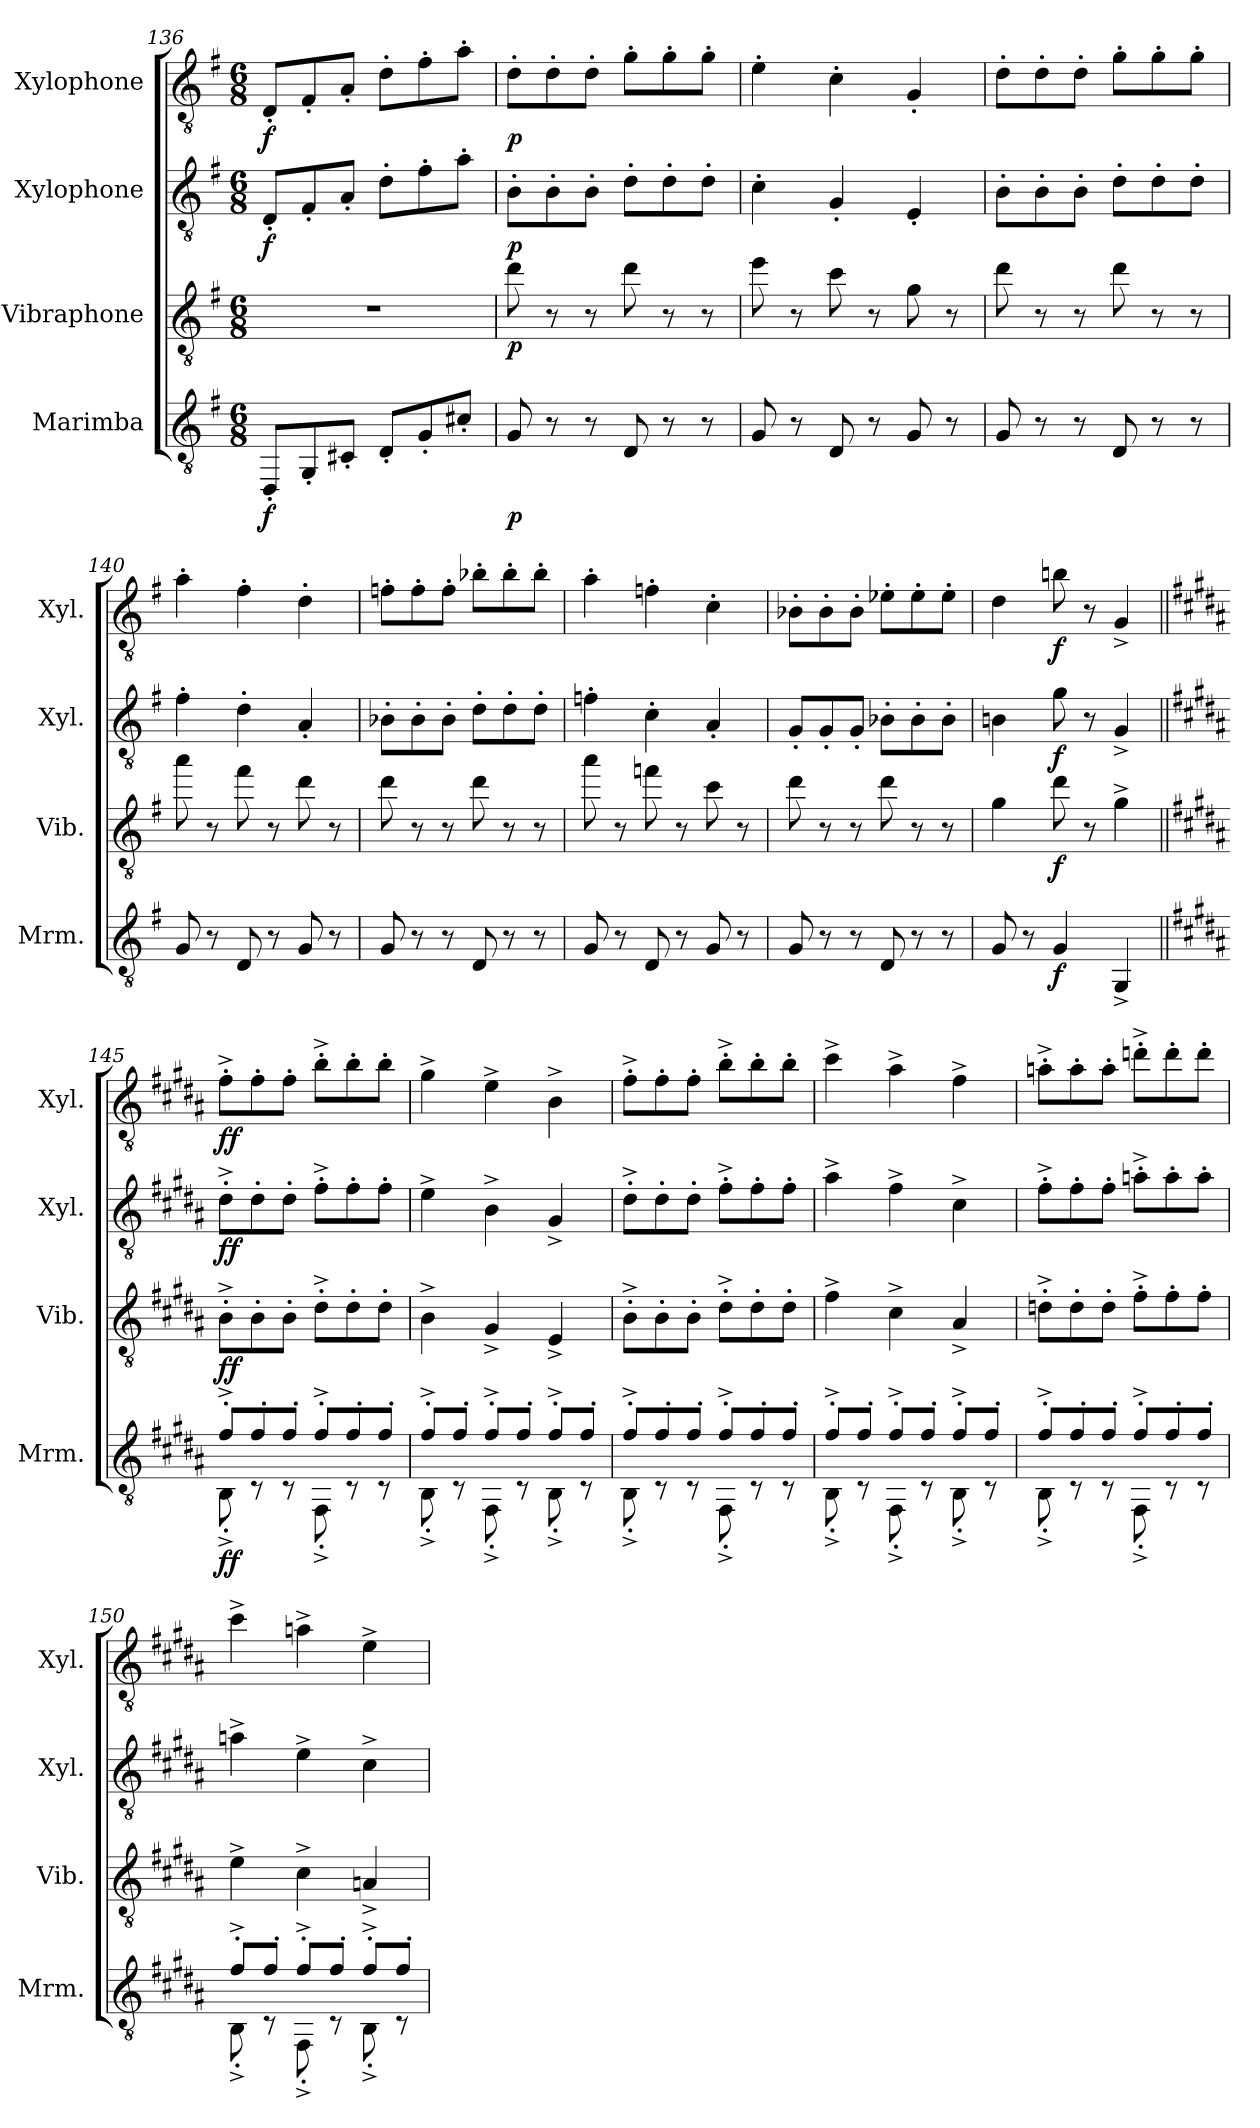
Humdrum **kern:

**kern	**dynam	**kern	**dynam	**kern	**dynam	**kern	**dynam
*part4	*part4	*part3	*part3	*part2	*part2	*part1	*part1
*staff4	*staff4	*staff3	*staff3	*staff2	*staff2	*staff1	*staff1
*I"Marimba	*	*I"Vibraphone	*	*I"Xylophone	*	*I"Xylophone	*
*I'Mrm.	*	*I'Vib.	*	*I'Xyl.	*	*I'Xyl.	*
!!LO:PB:g=z
*clefGv2	*	*clefGv2	*	*clefGv2	*	*clefGv2	*
*k[f#]	*	*k[f#]	*	*k[f#]	*	*k[f#]	*
*G:	*	*G:	*	*G:	*	*G:	*
*M6/8	*	*M6/8	*	*M6/8	*	*M6/8	*
=136	=136	=136	=136	=136	=136	=136	=136
!	!LO:DY:b	!	!	!	!LO:DY:b	!	!LO:DY:b
8DD'/L	f	2.r	.	8D'/L	f	8D'/L	f
8GG'/	.	.	.	8F#'/	.	8F#'/	.
8C#X'/J	.	.	.	8A'/J	.	8A'/J	.
8D'/L	.	.	.	8d'\L	.	8d'\L	.
8G'/	.	.	.	8f#'\	.	8f#'\	.
8c#X'/J	.	.	.	8a'\J	.	8a'\J	.
=137	=137	=137	=137	=137	=137	=137	=137
!	!LO:DY:b	!	!LO:DY:b	!	!LO:DY:b	!	!LO:DY:b
8G/	p	8dd\	p	8B'\L	p	8d'\L	p
8r	.	8r	.	8B'\	.	8d'\	.
8r	.	8r	.	8B'\J	.	8d'\J	.
8D/	.	8dd\	.	8d'\L	.	8g'\L	.
8r	.	8r	.	8d'\	.	8g'\	.
8r	.	8r	.	8d'\J	.	8g'\J	.
=138	=138	=138	=138	=138	=138	=138	=138
8G/	.	8ee\	.	4c'\	.	4e'\	.
8r	.	8r	.	.	.	.	.
8D/	.	8cc\	.	4G'/	.	4c'\	.
8r	.	8r	.	.	.	.	.
8G/	.	8g\	.	4E'/	.	4G'/	.
8r	.	8r	.	.	.	.	.
=139	=139	=139	=139	=139	=139	=139	=139
8G/	.	8dd\	.	8B'\L	.	8d'\L	.
8r	.	8r	.	8B'\	.	8d'\	.
8r	.	8r	.	8B'\J	.	8d'\J	.
8D/	.	8dd\	.	8d'\L	.	8g'\L	.
8r	.	8r	.	8d'\	.	8g'\	.
8r	.	8r	.	8d'\J	.	8g'\J	.
=140	=140	=140	=140	=140	=140	=140	=140
8G/	.	8aa\	.	4f#'\	.	4a'\	.
8r	.	8r	.	.	.	.	.
8D/	.	8ff#\	.	4d'\	.	4f#'\	.
8r	.	8r	.	.	.	.	.
8G/	.	8dd\	.	4A'/	.	4d'\	.
8r	.	8r	.	.	.	.	.
!!LO:PB:g=z
=141	=141	=141	=141	=141	=141	=141	=141
8G/	.	8dd\	.	8B-X'\L	.	8fn'\L	.
8r	.	8r	.	8B-'\	.	8f'\	.
8r	.	8r	.	8B-'\J	.	8f'\J	.
8D/	.	8dd\	.	8d'\L	.	8b-X'\L	.
8r	.	8r	.	8d'\	.	8b-'\	.
8r	.	8r	.	8d'\J	.	8b-'\J	.
=142	=142	=142	=142	=142	=142	=142	=142
8G/	.	8aa\	.	4fn'\	.	4a'\	.
8r	.	8r	.	.	.	.	.
8D/	.	8ffn\	.	4c'\	.	4fn'\	.
8r	.	8r	.	.	.	.	.
8G/	.	8cc\	.	4A'/	.	4c'\	.
8r	.	8r	.	.	.	.	.
!!LO:PB:g=z
=143	=143	=143	=143	=143	=143	=143	=143
8G/	.	8dd\	.	8G'/L	.	8B-X'\L	.
8r	.	8r	.	8G'/	.	8B-'\	.
8r	.	8r	.	8G'/J	.	8B-'\J	.
8D/	.	8dd\	.	8B-X'\L	.	8e-X'\L	.
8r	.	8r	.	8B-'\	.	8e-'\	.
8r	.	8r	.	8B-'\J	.	8e-'\J	.
=144	=144	=144	=144	=144	=144	=144	=144
8G/	.	4g\	.	4Bn\	.	4d\	.
8r	.	.	.	.	.	.	.
!	!LO:DY:b	!	!LO:DY:b	!	!LO:DY:b	!	!LO:DY:b
4G/	f	8dd\	f	8g\	f	8bn\	f
.	.	8r	.	8r	.	8r	.
4GG^/	.	4g^\	.	4G^/	.	4G^/	.
=145||	=145||	=145||	=145||	=145||	=145||	=145||	=145||
*k[f#c#g#d#a#]	*	*k[f#c#g#d#a#]	*	*k[f#c#g#d#a#]	*	*k[f#c#g#d#a#]	*
*B:	*	*B:	*	*B:	*	*B:	*
*^	*	*	*	*	*	*	*
!	!	!LO:DY:b	!	!LO:DY:b	!	!LO:DY:b	!	!LO:DY:b
8f#^'/L	8BB'^\	ff	8B'^\L	ff	8d#'^\L	ff	8f#'^\L	ff
8f#'/	8rC	.	8B'\	.	8d#'\	.	8f#'\	.
8f#'/J	8rC	.	8B'\J	.	8d#'\J	.	8f#'\J	.
8f#^'/L	8FF#'^\	.	8d#'^\L	.	8f#'^\L	.	8b'^\L	.
8f#'/	8rC	.	8d#'\	.	8f#'\	.	8b'\	.
8f#'/J	8rC	.	8d#'\J	.	8f#'\J	.	8b'\J	.
!!LO:PB:g=z
=146	=146	=146	=146	=146	=146	=146	=146	=146
8f#^'/L	8BB'^\	.	4B^\	.	4e^\	.	4g#^\	.
8f#'/J	8rC	.	.	.	.	.	.	.
8f#^'/L	8FF#'^\	.	4G#^/	.	4B^\	.	4e^\	.
8f#'/J	8rC	.	.	.	.	.	.	.
8f#^'/L	8BB'^\	.	4E^/	.	4G#^/	.	4B^\	.
8f#'/J	8rC	.	.	.	.	.	.	.
=147	=147	=147	=147	=147	=147	=147	=147	=147
8f#^'/L	8BB'^\	.	8B'^\L	.	8d#'^\L	.	8f#'^\L	.
8f#'/	8rC	.	8B'\	.	8d#'\	.	8f#'\	.
8f#'/J	8rC	.	8B'\J	.	8d#'\J	.	8f#'\J	.
8f#^'/L	8FF#'^\	.	8d#'^\L	.	8f#'^\L	.	8b'^\L	.
8f#'/	8rC	.	8d#'\	.	8f#'\	.	8b'\	.
8f#'/J	8rC	.	8d#'\J	.	8f#'\J	.	8b'\J	.
=148	=148	=148	=148	=148	=148	=148	=148	=148
8f#^'/L	8BB'^\	.	4f#^\	.	4a#^\	.	4cc#^\	.
8f#'/J	8rC	.	.	.	.	.	.	.
8f#^'/L	8FF#'^\	.	4c#^\	.	4f#^\	.	4a#^\	.
8f#'/J	8rC	.	.	.	.	.	.	.
8f#^'/L	8BB'^\	.	4A#^/	.	4c#^\	.	4f#^\	.
8f#'/J	8rC	.	.	.	.	.	.	.
!!LO:LB:g=z
=149	=149	=149	=149	=149	=149	=149	=149	=149
8f#^'/L	8BB'^\	.	8dn'^\L	.	8f#'^\L	.	8an'^\L	.
8f#'/	8rC	.	8d'\	.	8f#'\	.	8a'\	.
8f#'/J	8rC	.	8d'\J	.	8f#'\J	.	8a'\J	.
8f#^'/L	8FF#'^\	.	8f#'^\L	.	8an'^\L	.	8ddn'^\L	.
8f#'/	8rC	.	8f#'\	.	8a'\	.	8dd'\	.
8f#'/J	8rC	.	8f#'\J	.	8a'\J	.	8dd'\J	.
=150	=150	=150	=150	=150	=150	=150	=150	=150
8f#^'/L	8BB'^\	.	4e^\	.	4an^\	.	4cc#^\	.
8f#'/J	8rC	.	.	.	.	.	.	.
8f#^'/L	8FF#'^\	.	4c#^\	.	4e^\	.	4an^\	.
8f#'/J	8rC	.	.	.	.	.	.	.
8f#^'/L	8BB'^\	.	4An^/	.	4c#^\	.	4e^\	.
8f#'/J	8rC	.	.	.	.	.	.	.
*v	*v	*	*	*	*	*	*	*
=	=	=	=	=	=	=	=
*-	*-	*-	*-	*-	*-	*-	*-
